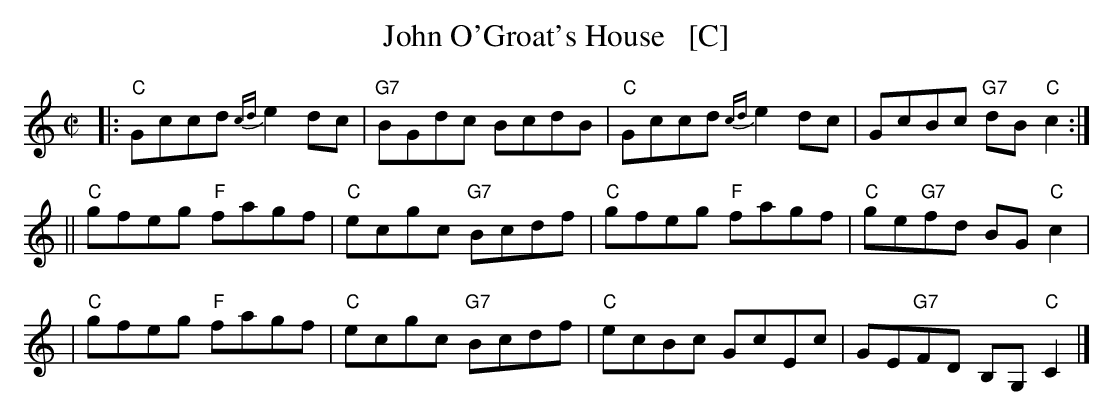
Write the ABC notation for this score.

X:1
T: John O'Groat's House   [C]
M: C|
L: 1/8
K: C
|: "C"Gccd {cd}e2dc | "G7"BGdc BcdB | "C"Gccd {cd}e2dc | GcBc "G7"dB"C"c2 :|
|| "C"gfeg "F"fagf | "C"ecgc "G7"Bcdf | "C"gfeg "F"fagf | "C"ge"G7"fd BG"C"c2 |
|  "C"gfeg "F"fagf | "C"ecgc "G7"Bcdf | "C"ecBc GcEc | GE"G7"FD B,G,"C"C2 |]%[a2G,2]
